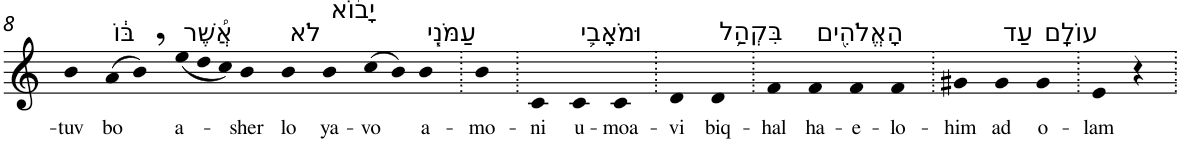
**kern	**text
*part1	*part1
*staff1	*staff1
*I"Piano	*
*I'Pno	*
!!LO:PB:g=z
*clefG2	*
*k[]	*
=8	=8
!	!LO:LY:b
4b	-tuv
!LO:TX:a:t=בּ֔וֹ	!
!	!LO:LY:b
(>8a	bo
8b,)	.
*Xtuplet	*
!LO:TX:a:t=אֲ֠שֶׁר	!
!	!LO:LY:b
(<12ee	a-
12dd	.
12cc)	.
!	!LO:LY:b
4b	-sher
!LO:TX:a:t=לֹא	!
!	!LO:LY:b
4b	lo
!LO:TX:a:t=יָב֨וֹא	!
!	!LO:LY:b
4b	ya-
!	!LO:LY:b
(>8cc	-vo
8b)	.
!LO:TX:a:t=עַמֹּנִ֧י	!
!	!LO:LY:b
4b	a-
=9.	=9.
!	!LO:LY:b
4b	-mo-
=10.	=10.
!	!LO:LY:b
4c	-ni
!LO:TX:a:t=וּמֹאָבִ֛י	!
!	!LO:LY:b
4c	u-
!	!LO:LY:b
4c	-moa-
=11.	=11.
!	!LO:LY:b
4d	-vi
!LO:TX:a:t=בִּקְהַ֥ל	!
!	!LO:LY:b
4d	biq-
=12.	=12.
!	!LO:LY:b
4f	-hal
!LO:TX:a:t=הָאֱלֹהִ֖ים	!
!	!LO:LY:b
4f	ha-
!	!LO:LY:b
4f	-e-
!	!LO:LY:b
4f	-lo-
=13.	=13.
!	!LO:LY:b
4g#X	-him
!LO:TX:a:t=עַד	!
!	!LO:LY:b
4g#	ad
!LO:TX:a:t=עוֹלָֽם	!
!	!LO:LY:b
4g#	o-
=14.	=14.
!	!LO:LY:b
4e	-lam
4r	.
=.	=.
*-	*-
